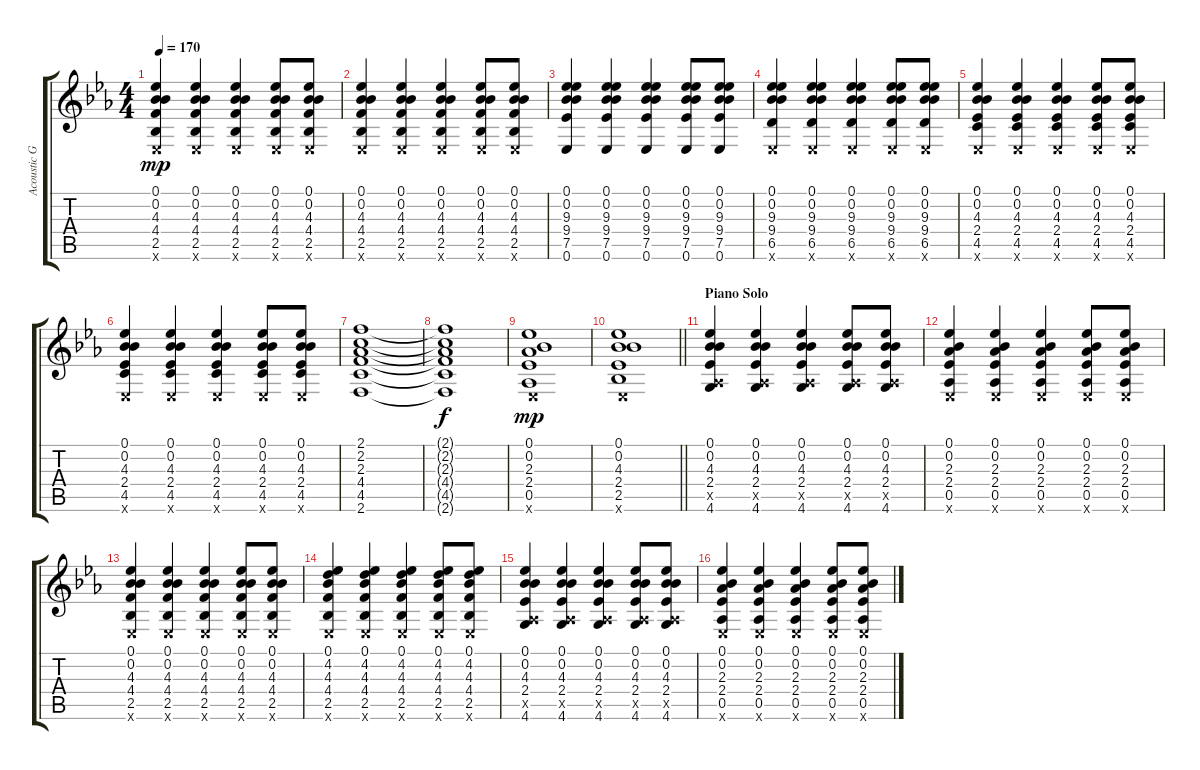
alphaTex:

\track ("Acoustic Guitar" "Acoustic G") {instrument acousticguitarsteel}
\staff {score tabs}
\tuning (Eb4 Bb3 Gb3 Db3 Ab2 Eb2) {hide}
\ts (4 4)
\tempo 170
\clef g2
\ks eb
(0.1 0.2 4.3 4.4 2.5 0.6{x}).4{dy mp} (0.1 0.2 4.3 4.4 2.5 0.6{x}).4 (0.1 0.2 4.3 4.4 2.5 0.6{x}).4 (0.1 0.2 4.3 4.4 2.5 0.6{x}).8 (0.1 0.2 4.3 4.4 2.5 0.6{x}).8 |
(0.1 0.2 4.3 4.4 2.5 0.6{x}).4 (0.1 0.2 4.3 4.4 2.5 0.6{x}).4 (0.1 0.2 4.3 4.4 2.5 0.6{x}).4 (0.1 0.2 4.3 4.4 2.5 0.6{x}).8 (0.1 0.2 4.3 4.4 2.5 0.6{x}).8 |
(0.1 0.2 9.3 9.4 7.5 0.6).4 (0.1 0.2 9.3 9.4 7.5 0.6).4 (0.1 0.2 9.3 9.4 7.5 0.6).4 (0.1 0.2 9.3 9.4 7.5 0.6).8 (0.1 0.2 9.3 9.4 7.5 0.6).8 |
(0.1 0.2 9.3 9.4 6.5 0.6{x}).4 (0.1 0.2 9.3 9.4 6.5 0.6{x}).4 (0.1 0.2 9.3 9.4 6.5 0.6{x}).4 (0.1 0.2 9.3 9.4 6.5 0.6{x}).8 (0.1 0.2 9.3 9.4 6.5 0.6{x}).8 |
(0.1 0.2 4.3 2.4 4.5 0.6{x}).4 (0.1 0.2 4.3 2.4 4.5 0.6{x}).4 (0.1 0.2 4.3 2.4 4.5 0.6{x}).4 (0.1 0.2 4.3 2.4 4.5 0.6{x}).8 (0.1 0.2 4.3 2.4 4.5 0.6{x}).8 |
(0.1 0.2 4.3 2.4 4.5 0.6{x}).4 (0.1 0.2 4.3 2.4 4.5 0.6{x}).4 (0.1 0.2 4.3 2.4 4.5 0.6{x}).4 (0.1 0.2 4.3 2.4 4.5 0.6{x}).8 (0.1 0.2 4.3 2.4 4.5 0.6{x}).8 |
(2.1 2.2 2.3 4.4 4.5 2.6).1 |
(2.1{t} 2.2{t} 2.3{t} 4.4{t} 4.5{t} 2.6{t}).1{dy f} |
(0.1 0.2 2.3 2.4 0.5 0.6{x}).1{dy mp} |
\barLineRight lightlight
(0.1 0.2 4.3 2.4 2.5 0.6{x}).1 |
\section ("" "Piano Solo")
(0.1 0.2 4.3 2.4 0.5{x} 4.6).4 (0.1 0.2 4.3 2.4 0.5{x} 4.6).4 (0.1 0.2 4.3 2.4 0.5{x} 4.6).4 (0.1 0.2 4.3 2.4 0.5{x} 4.6).8 (0.1 0.2 4.3 2.4 0.5{x} 4.6).8 |
(0.1 0.2 2.3 2.4 0.5 0.6{x}).4 (0.1 0.2 2.3 2.4 0.5 0.6{x}).4 (0.1 0.2 2.3 2.4 0.5 0.6{x}).4 (0.1 0.2 2.3 2.4 0.5 0.6{x}).8 (0.1 0.2 2.3 2.4 0.5 0.6{x}).8 |
(0.1 0.2 4.3 4.4 2.5 0.6{x}).4 (0.1 0.2 4.3 4.4 2.5 0.6{x}).4 (0.1 0.2 4.3 4.4 2.5 0.6{x}).4 (0.1 0.2 4.3 4.4 2.5 0.6{x}).8 (0.1 0.2 4.3 4.4 2.5 0.6{x}).8 |
(0.1 4.2 4.3 4.4 2.5 0.6{x}).4 (0.1 4.2 4.3 4.4 2.5 0.6{x}).4 (0.1 4.2 4.3 4.4 2.5 0.6{x}).4 (0.1 4.2 4.3 4.4 2.5 0.6{x}).8 (0.1 4.2 4.3 4.4 2.5 0.6{x}).8 |
(0.1 0.2 4.3 2.4 0.5{x} 4.6).4 (0.1 0.2 4.3 2.4 0.5{x} 4.6).4 (0.1 0.2 4.3 2.4 0.5{x} 4.6).4 (0.1 0.2 4.3 2.4 0.5{x} 4.6).8 (0.1 0.2 4.3 2.4 0.5{x} 4.6).8 |
(0.1 0.2 2.3 2.4 0.5 0.6{x}).4 (0.1 0.2 2.3 2.4 0.5 0.6{x}).4 (0.1 0.2 2.3 2.4 0.5 0.6{x}).4 (0.1 0.2 2.3 2.4 0.5 0.6{x}).8 (0.1 0.2 2.3 2.4 0.5 0.6{x}).8
